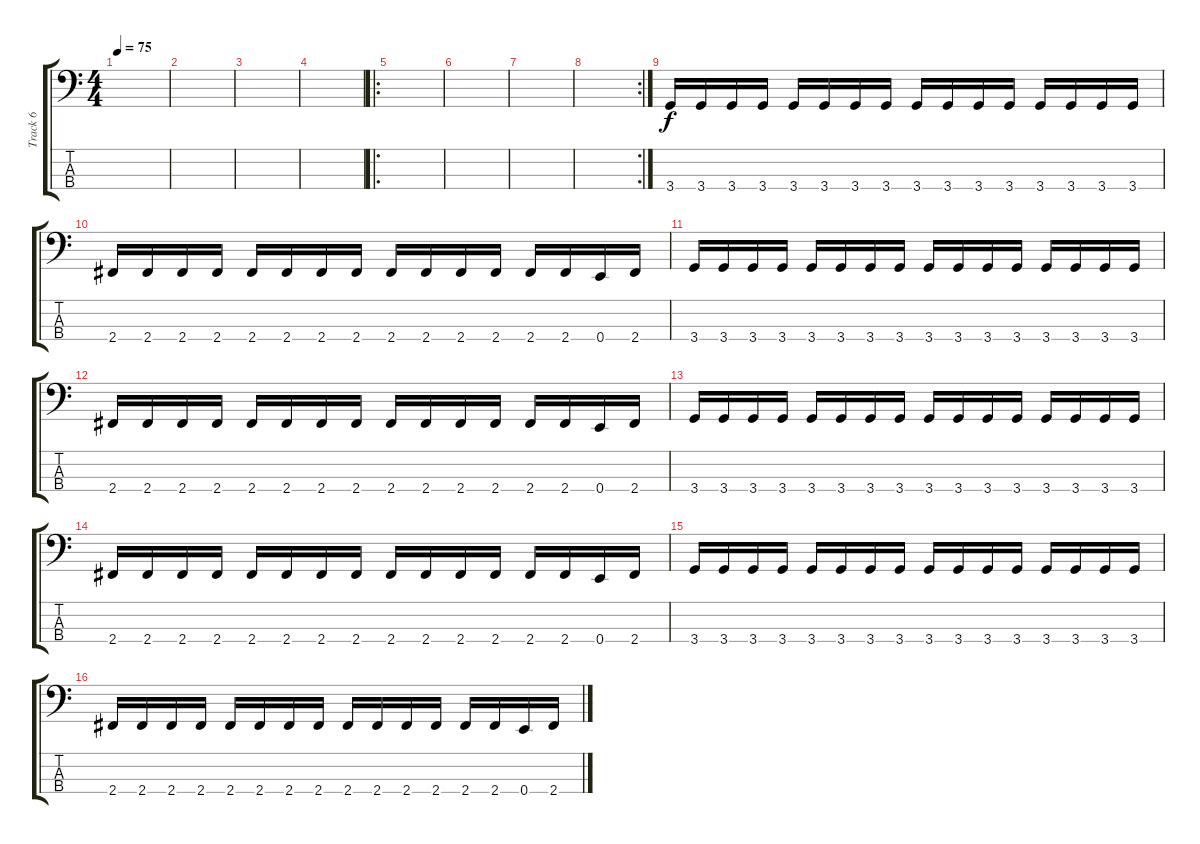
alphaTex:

\track ("Track 6" "Track 6") {instrument electricbassfinger}
\staff {score tabs}
\tuning (G2 D2 A1 E1) {hide}
\ts (4 4)
\tempo 75
\clef f4
\ks c
|
|
|
|
\ro
|
|
|
\rc 2
|
3.4.16 3.4.16 3.4.16 3.4.16 3.4.16 3.4.16 3.4.16 3.4.16 3.4.16 3.4.16 3.4.16 3.4.16 3.4.16 3.4.16 3.4.16 3.4.16 |
2.4.16 2.4.16 2.4.16 2.4.16 2.4.16 2.4.16 2.4.16 2.4.16 2.4.16 2.4.16 2.4.16 2.4.16 2.4.16 2.4.16 0.4.16 2.4.16 |
3.4.16 3.4.16 3.4.16 3.4.16 3.4.16 3.4.16 3.4.16 3.4.16 3.4.16 3.4.16 3.4.16 3.4.16 3.4.16 3.4.16 3.4.16 3.4.16 |
2.4.16 2.4.16 2.4.16 2.4.16 2.4.16 2.4.16 2.4.16 2.4.16 2.4.16 2.4.16 2.4.16 2.4.16 2.4.16 2.4.16 0.4.16 2.4.16 |
3.4.16 3.4.16 3.4.16 3.4.16 3.4.16 3.4.16 3.4.16 3.4.16 3.4.16 3.4.16 3.4.16 3.4.16 3.4.16 3.4.16 3.4.16 3.4.16 |
2.4.16 2.4.16 2.4.16 2.4.16 2.4.16 2.4.16 2.4.16 2.4.16 2.4.16 2.4.16 2.4.16 2.4.16 2.4.16 2.4.16 0.4.16 2.4.16 |
3.4.16 3.4.16 3.4.16 3.4.16 3.4.16 3.4.16 3.4.16 3.4.16 3.4.16 3.4.16 3.4.16 3.4.16 3.4.16 3.4.16 3.4.16 3.4.16 |
2.4.16 2.4.16 2.4.16 2.4.16 2.4.16 2.4.16 2.4.16 2.4.16 2.4.16 2.4.16 2.4.16 2.4.16 2.4.16 2.4.16 0.4.16 2.4.16
